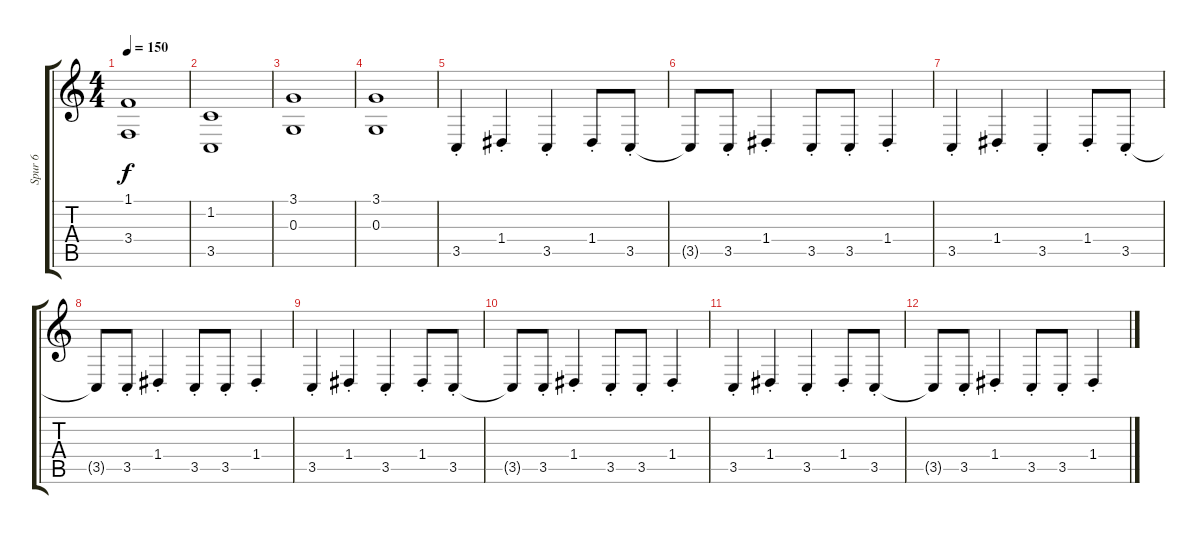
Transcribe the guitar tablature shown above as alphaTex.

\track ("Spur 6" "Spur 6") {instrument stringensemble1}
\staff {score tabs}
\tuning (E4 B3 G3 D3 A2 E2) {hide}
\ts (4 4)
\tempo 150
\clef g2
\ks c
(1.1 3.4).1{dy f} |
(1.2 3.5).1 |
(3.1 0.3).1 |
(3.1 0.3).1 |
3.5{st}.4 1.4{st}.4 3.5{st}.4 1.4{st}.8 3.5{st}.8 |
3.5{t}.8 3.5{st}.8 1.4{st}.4 3.5{st}.8 3.5{st}.8 1.4{st}.4 |
3.5{st}.4 1.4{st}.4 3.5{st}.4 1.4{st}.8 3.5{st}.8 |
3.5{t}.8 3.5{st}.8 1.4{st}.4 3.5{st}.8 3.5{st}.8 1.4{st}.4 |
3.5{st}.4 1.4{st}.4 3.5{st}.4 1.4{st}.8 3.5{st}.8 |
3.5{t}.8 3.5{st}.8 1.4{st}.4 3.5{st}.8 3.5{st}.8 1.4{st}.4 |
3.5{st}.4 1.4{st}.4 3.5{st}.4 1.4{st}.8 3.5{st}.8 |
3.5{t}.8 3.5{st}.8 1.4{st}.4 3.5{st}.8 3.5{st}.8 1.4{st}.4
